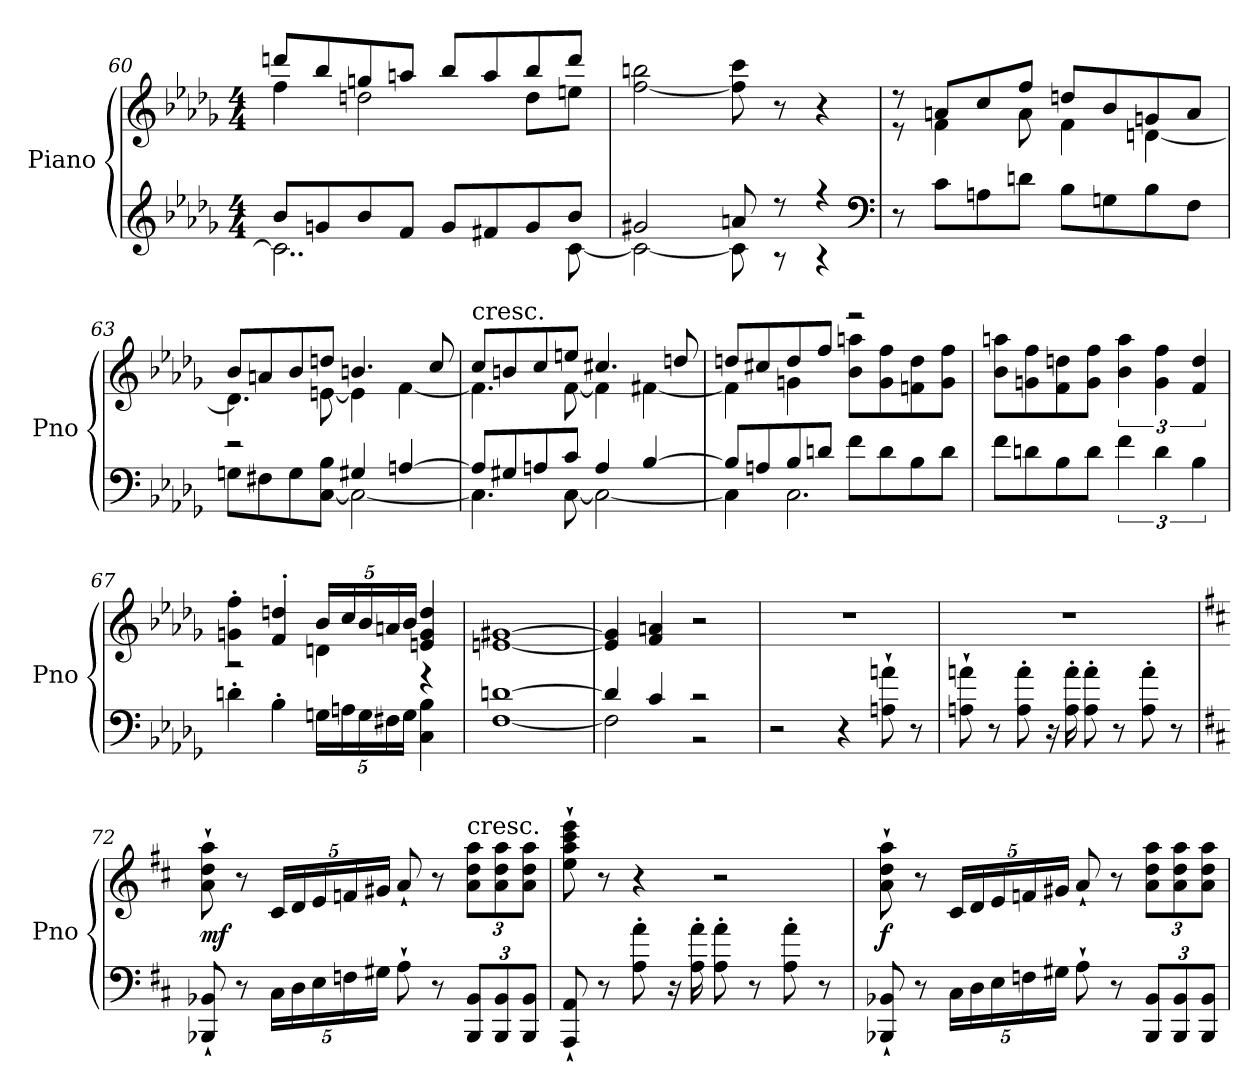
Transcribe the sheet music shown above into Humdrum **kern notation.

**kern	**kern	**dynam
*part1	*part1	*part1
*staff2	*staff1	*staff1/2
*I"Piano	*	*
*I'Pno	*	*
*clefG2	*clefG2	*
*k[b-e-a-d-g-]	*k[b-e-a-d-g-]	*
*M4/4	*M4/4	*
=60	=60	=60
*^	*^	*
8b-/L	2..c\]	8dddn/L	4ff\	.
8gn/	.	8bb-/	.	.
8b-/	.	8ggn/	2ddn\	.
8f/J	.	8aan/J	.	.
8g/L	.	8bb-/L	.	.
8f#X/	.	8aa/	.	.
8g/	.	8bb-/	8dd\L	.
8b-/J	[8c\	8ddd/J	8een\J	.
*	*	*v	*v	*
=61	=61	=61	=61
2g#X/	2c\_	[2ff\ 2bbn\	.
8an/	8c\]	8ff]\ 8ccc\	.
8r	8r	8r	.
4r	4r	4r	.
*v	*v	*	*
*clefF4	*	*
=62	=62	=62
*	*^	*
8r	8r	8r	.
8c\L	8an/L	4f\	.
8An\	8cc/	.	.
8dn\J	8ff/J	8a\	.
8B-\L	8ddn/L	4f\	.
8Gn\	8b-/	.	.
8B-\	8gn/	[4dn\	.
8F\J	8a/J	.	.
=63	=63	=63	=63
*^	*	*	*
2r	8Gn\L	8b-/L	4.d\]	.
.	8F#X\	8an/	.	.
.	8G\	8b-/	.	.
.	[8C\ 8B-\J	8ddn/J	[8en\	.
4G#X/	2C\_	4.bn/	4e\]	.
[4An/	.	.	[4f\	.
.	.	8cc/	.	.
=64	=64	=64	=64	=64
!	!	!LO:TX:t=cresc.	!	!
8A/L]	4.C\]	8cc/L	4.f\]	.
8G#X/	.	8bn/	.	.
8An/	.	8cc/	.	.
8c/J	[8C\	8een/J	[8f\	.
4A/	2C\_	4.cc#X/	4f\]	.
[4B-/	.	.	[4f#X\	.
.	.	8ddn/	.	.
=65	=65	=65	=65	=65
8B-/L]	4C\]	8ddn/L	4f#\]	.
8An/	.	8cc#X/	.	.
8B-/	2.C\	8dd/	4gn\	.
8dn/J	.	8ff/J	.	.
8f\L	.	2r	8b-\ 8aan\L	.
8d\	.	.	8g\ 8ff\	.
8B-\	.	.	8fn\ 8dd\	.
8d\J	.	.	8g\ 8ff\J	.
*v	*v	*	*	*
*	*v	*v	*
=66	=66	=66
8f\L	8b-\ 8aan\L	.
8dn\	8gn\ 8ff\	.
8B-\	8f\ 8ddn\	.
8d\J	8g\ 8ff\J	.
6f\	6b-\ 6aa\	.
6d\	6g\ 6ff\	.
6B-\	6f/ 6dd/	.
=67	=67	=67
*	*^	*
4dn'\	4gn'\ 4ff'\	2r	.
4B-'\	4f'/ 4ddn'/	.	.
20Gn\LL	20b-/LL	4dn\	.
20An\	20cc/	.	.
20G\	20b-/	.	.
20F#X\	20an/	.	.
20G\JJ	20b-/JJ	.	.
4C\ 4B-\	4en/ 4g/ 4dd/	4r	.
*	*v	*v	*
=68	=68	=68
[1F [1dn	[1en [1g#X	.
=69	=69	=69
*^	*	*
4d/]	2F\]	4e]/ 4g#]/	.
4c/	.	4f/ 4an/	.
2r	2r	2r	.
*v	*v	*	*
=70	=70	=70
*	*MM120	*
2r	1r	.
4r	.	.
8An`\ 8an`\	.	.
8r	.	.
=71	=71	=71
8An`\ 8an`\	1r	.
8r	.	.
8A'\ 8a'\	.	.
16r	.	.
16A'\ 16a'\	.	.
8A'\ 8a'\	.	.
8r	.	.
8A'\ 8a'\	.	.
8r	.	.
=72	=72	=72
*k[f#c#]	*k[f#c#]	*
8BBB-X`/ 8BB-X`/	8a`\ 8dd`\ 8aa`\	mf
8r	8r	.
20C#\LL	20c#/LL	.
20D\	20d/	.
20E\	20e/	.
20Fn\	20fn/	.
20G#X\JJ	20g#X/JJ	.
8A`\	8a`/	.
8r	8r	.
!	!LO:TX:t=cresc.	!
12BBB-/ 12BB-/L	12a\ 12dd\ 12aa\L	.
12BBB-/ 12BB-/	12a\ 12dd\ 12aa\	.
12BBB-/ 12BB-/J	12a\ 12dd\ 12aa\J	.
=73	=73	=73
8AAA`/ 8AA`/	8ee`\ 8aa`\ 8ccc#`\ 8eee`\	.
8r	8r	.
8A'\ 8a'\	4r	.
16r	.	.
16A'\ 16a'\	.	.
8A'\ 8a'\	2r	.
8r	.	.
8A'\ 8a'\	.	.
8r	.	.
=74	=74	=74
8BBB-X`/ 8BB-X`/	8a`\ 8dd`\ 8aa`\	f
8r	8r	.
20C#\LL	20c#/LL	.
20D\	20d/	.
20E\	20e/	.
20Fn\	20fn/	.
20G#X\JJ	20g#X/JJ	.
8A`\	8a`/	.
8r	8r	.
12BBB-/ 12BB-/L	12a\ 12dd\ 12aa\L	.
12BBB-/ 12BB-/	12a\ 12dd\ 12aa\	.
12BBB-/ 12BB-/J	12a\ 12dd\ 12aa\J	.
=	=	=
*-	*-	*-
